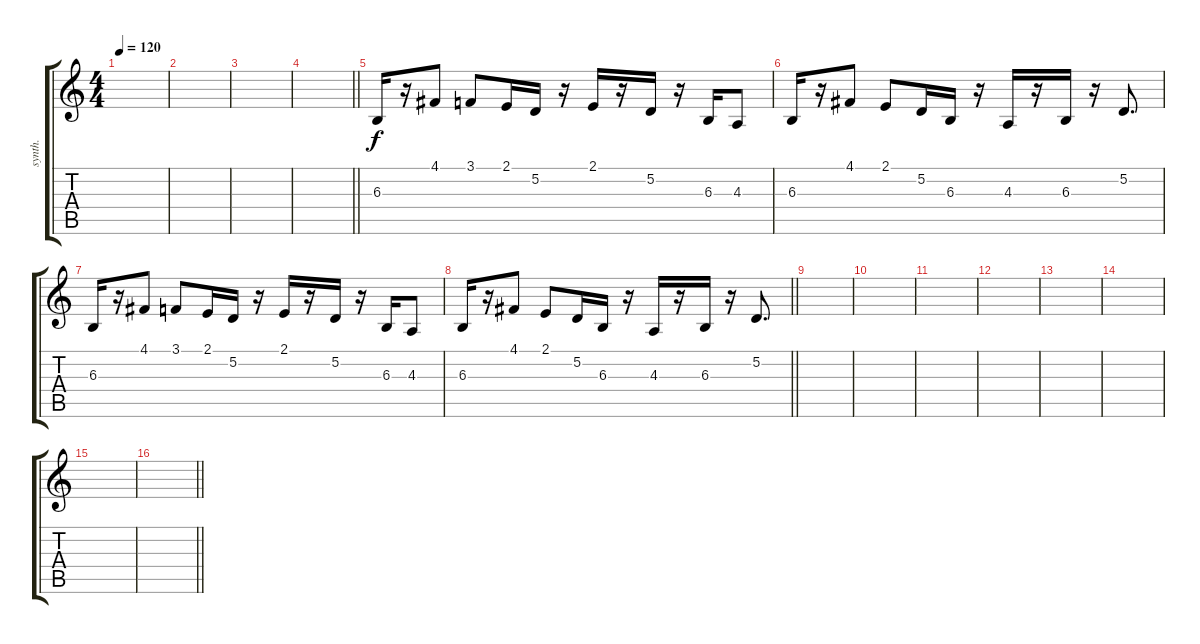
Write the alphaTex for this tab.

\track ("synth." "synth.") {instrument brasssection}
\staff {score tabs}
\tuning (D4 A3 F3 C3 G2 D2) {hide}
\ts (4 4)
\tempo 120
\clef g2
\ks c
|
|
|
\barLineRight lightlight
|
6.3.16 r.16 4.1.8 3.1.8 2.1.16 5.2.16 r.16 2.1.16 r.16 5.2.16 r.16 6.3.16 4.3.8 |
6.3.16 r.16 4.1.8 2.1.8 5.2.16 6.3.16 r.16 4.3.16 r.16 6.3.16 r.16 5.2.8{d} |
6.3.16 r.16 4.1.8 3.1.8 2.1.16 5.2.16 r.16 2.1.16 r.16 5.2.16 r.16 6.3.16 4.3.8 |
\barLineRight lightlight
6.3.16 r.16 4.1.8 2.1.8 5.2.16 6.3.16 r.16 4.3.16 r.16 6.3.16 r.16 5.2.8{d} |
|
|
|
|
|
|
|
\barLineRight lightlight
